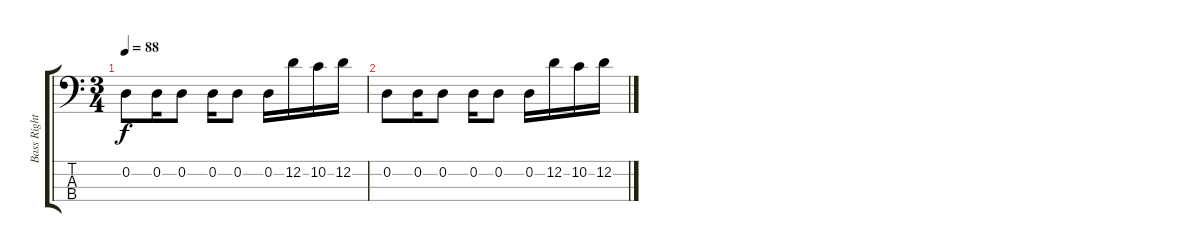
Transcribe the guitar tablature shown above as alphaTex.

\track ("Bass Right Ch." "Bass Right") {instrument fretlessbass}
\staff {score tabs}
\tuning (G2 D2 A1 E1) {hide}
\ts (3 4)
\tempo 88
\clef f4
\ks c
0.2.8{dy f} 0.2.16 0.2.8 0.2.16 0.2.8 0.2.16 12.2.16 10.2.16 12.2.16 |
0.2.8 0.2.16 0.2.8 0.2.16 0.2.8 0.2.16 12.2.16 10.2.16 12.2.16
